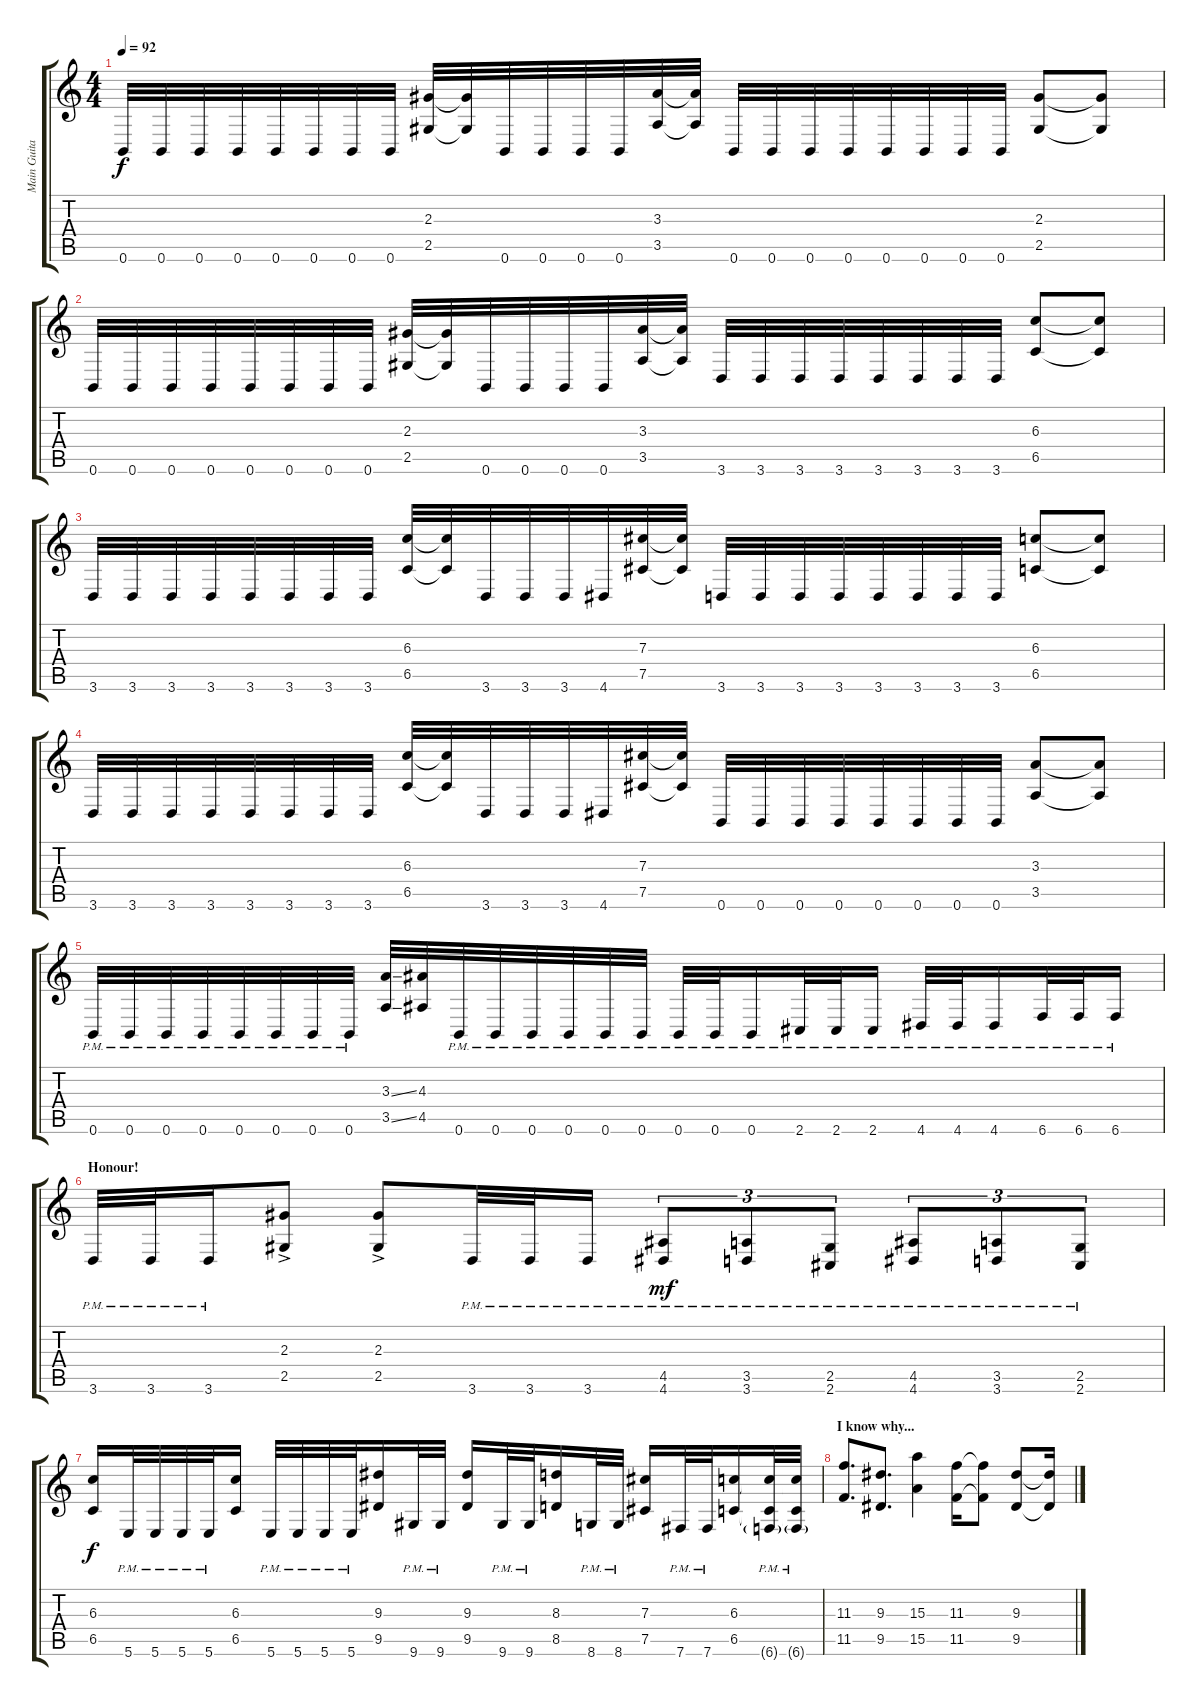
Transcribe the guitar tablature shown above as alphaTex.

\track ("Main Guitar" "Main Guita") {instrument distortionguitar}
\staff {score tabs}
\tuning (Eb4 B3 Gb3 B2 Gb2 B1) {hide}
\ts (4 4)
\tempo 92
\clef g2
\ks c
0.6.32{dy f} 0.6.32 0.6.32 0.6.32 0.6.32 0.6.32 0.6.32 0.6.32 (2.3 2.5).32 (2.3{t} 2.5{t}).32 0.6.32 0.6.32 0.6.32 0.6.32 (3.3 3.5).32 (3.3{t} 3.5{t}).32 0.6.32 0.6.32 0.6.32 0.6.32 0.6.32 0.6.32 0.6.32 0.6.32 (2.3 2.5).8 (2.3{t} 2.5{t}).8 |
0.6.32 0.6.32 0.6.32 0.6.32 0.6.32 0.6.32 0.6.32 0.6.32 (2.3 2.5).32 (2.3{t} 2.5{t}).32 0.6.32 0.6.32 0.6.32 0.6.32 (3.3 3.5).32 (3.3{t} 3.5{t}).32 3.6.32 3.6.32 3.6.32 3.6.32 3.6.32 3.6.32 3.6.32 3.6.32 (6.3 6.5).8 (6.3{t} 6.5{t}).8 |
3.6.32 3.6.32 3.6.32 3.6.32 3.6.32 3.6.32 3.6.32 3.6.32 (6.3 6.5).32 (6.3{t} 6.5{t}).32 3.6.32 3.6.32 3.6.32 4.6.32 (7.3 7.5).32 (7.3{t} 7.5{t}).32 3.6.32 3.6.32 3.6.32 3.6.32 3.6.32 3.6.32 3.6.32 3.6.32 (6.3 6.5).8 (6.3{t} 6.5{t}).8 |
3.6.32 3.6.32 3.6.32 3.6.32 3.6.32 3.6.32 3.6.32 3.6.32 (6.3 6.5).32 (6.3{t} 6.5{t}).32 3.6.32 3.6.32 3.6.32 4.6.32 (7.3 7.5).32 (7.3{t} 7.5{t}).32 0.6.32 0.6.32 0.6.32 0.6.32 0.6.32 0.6.32 0.6.32 0.6.32 (3.3 3.5).8 (3.3{t} 3.5{t}).8 |
0.6{pm}.32 0.6{pm}.32 0.6{pm}.32 0.6{pm}.32 0.6{pm}.32 0.6{pm}.32 0.6{pm}.32 0.6{pm}.32 (3.3{ss} 3.5{ss}).32 (4.3 4.5).32 0.6{pm}.32 0.6{pm}.32 0.6{pm}.32 0.6{pm}.32 0.6{pm}.32 0.6{pm}.32 0.6{pm}.32 0.6{pm}.32 0.6{pm}.16 2.6{pm}.32 2.6{pm}.32 2.6{pm}.16 4.6{pm}.32 4.6{pm}.32 4.6{pm}.16 6.6{pm}.32 6.6{pm}.32 6.6{pm}.16 |
\section ("" "Honour!")
3.6{pm}.32 3.6{pm}.32 3.6{pm}.16 (2.3 2.5{ac}).8 (2.3 2.5{ac}).8 3.6{pm}.32 3.6{pm}.32 3.6{pm}.16 (4.5{pm} 4.6{pm}).8{tu (3 2) dy mf} (3.5{pm} 3.6{pm}).8{tu (3 2)} (2.5{pm} 2.6{pm}).8{tu (3 2)} (4.5{pm} 4.6{pm}).8{tu (3 2)} (3.5{pm} 3.6{pm}).8{tu (3 2)} (2.5{pm} 2.6{pm}).8{tu (3 2)} |
(6.3 6.5).16{dy f} 5.6{pm}.32 5.6{pm}.32 5.6{pm}.32 5.6{pm}.32 (6.3 6.5).16 5.6{pm}.32 5.6{pm}.32 5.6{pm}.32 5.6{pm}.32 (9.3 9.5).16 9.6{pm}.32 9.6{pm}.32 (9.3 9.5).16 9.6{pm}.32 9.6{pm}.32 (8.3 8.5).16 8.6{pm}.32 8.6{pm}.32 (7.3 7.5).16 7.6{pm}.32 7.6{pm}.32 (6.3 6.5).16 (6.3{t} 6.5{t} 6.6{g pm}).32 (6.3{t} 6.5{t} 6.6{g pm}).32 |
\section ("" "I know why...")
(11.3 11.5).8{d} (9.3 9.5).8{d} (15.3 15.5).4 (11.3 11.5).16 (11.3{t} 11.5{t}).8 (9.3 9.5).8 (9.3{t} 9.5{t}).16
